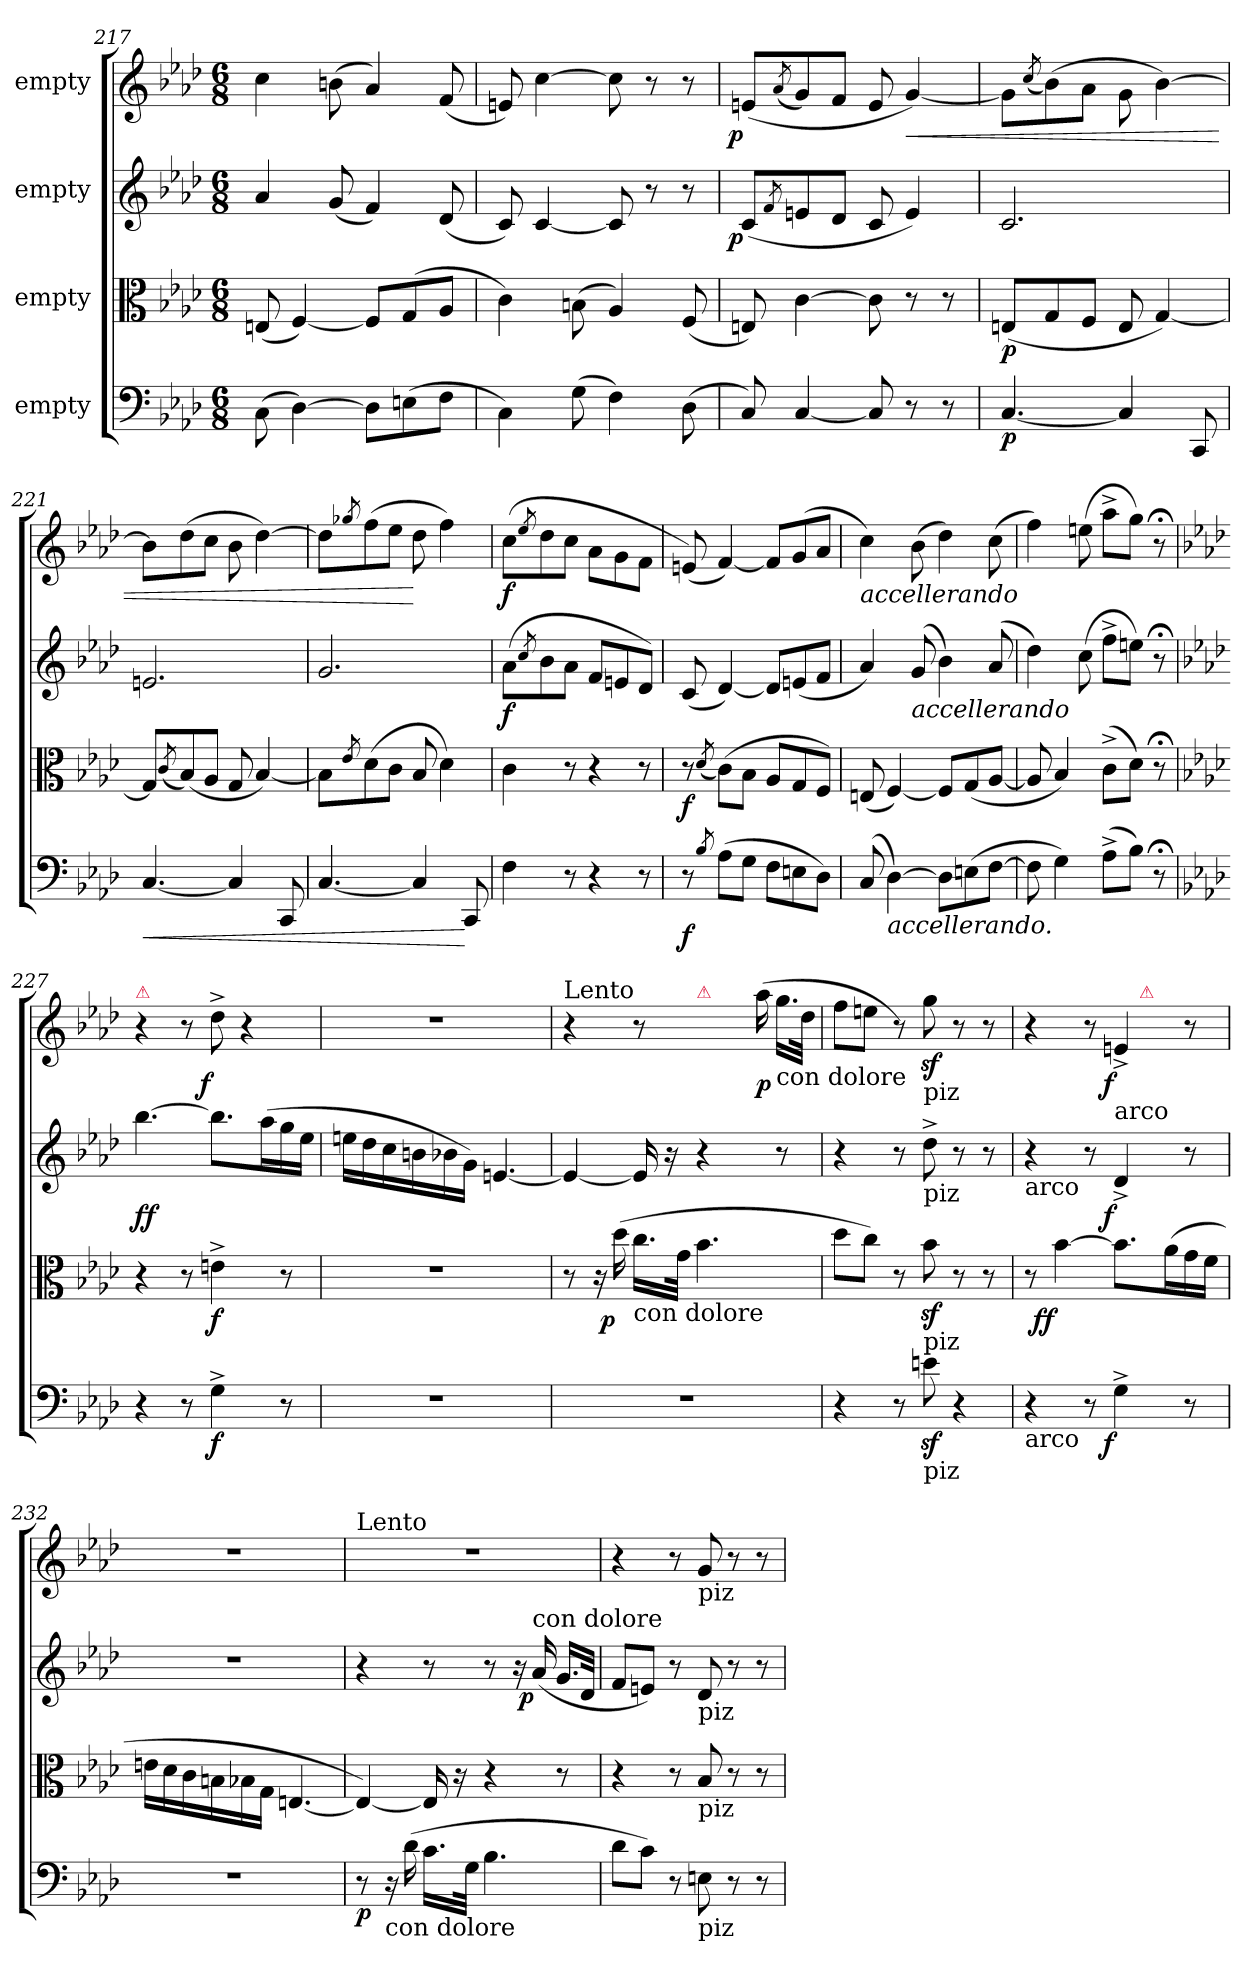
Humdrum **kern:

**kern	**dynam	**kern	**dynam	**kern	**dynam	**kern	**dynam
*part4	*part4	*part3	*part3	*part2	*part2	*part1	*part1
*staff4	*staff4	*staff3	*staff3	*staff2	*staff2	*staff1	*staff1
*I"empty	*	*I"empty	*	*I"empty	*	*I"empty	*
*clefF4	*	*clefC3	*	*clefG2	*	*clefG2	*
*k[b-e-a-d-]	*	*k[b-e-a-d-]	*	*k[b-e-a-d-]	*	*k[b-e-a-d-]	*
*M6/8	*	*M6/8	*	*M6/8	*	*M6/8	*
=217	=217	=217	=217	=217	=217	=217	=217
(8C\	.	(8En/	.	4a-/	.	4cc\	.
[4D-\)	.	[4F/)	.	.	.	.	.
.	.	.	.	(8g/	.	(8bn\	.
8D-\L]	.	8F/L]	.	4f/)	.	4a-/)	.
(8En\	.	(<8G/	.	.	.	.	.
8F\J	.	8A-/J	.	(8d-/	.	(8f/	.
=218	=218	=218	=218	=218	=218	=218	=218
4C\)	.	4c\)	.	8c/)	.	8en/)	.
.	.	.	.	[4c/	.	[4cc\	.
(8G\	.	(8Bn\	.	.	.	.	.
4F\)	.	4A-/)	.	8c/]	.	8cc\]	.
.	.	.	.	8r	.	8r	.
(8D-\	.	(8F/	.	8r	.	8r	.
=219	=219	=219	=219	=219	=219	=219	=219
!	!	!	!	!	!LO:DY:rj	!	!LO:DY:rj
8C/)	.	8En/)	.	(8c/L	p	(8en/L	p
.	.	.	.	8qf/	.	(8qa-/	.
[4C/	.	[4c\	.	8en/	.	8g/)	.
.	.	.	.	8d-/J	.	8f/J	.
8C/]	.	8c\]	.	8c/	.	8e/	.
!	!	!	!	!	!	!	!LO:HP:b
8r	.	8r	.	4e/)	.	[4g/)	<
8r	.	8r	.	.	.	.	.
=220	=220	=220	=220	=220	=220	=220	=220
[4.C/	p	(8En/L	p	2.c/	.	8g\L]	.
.	.	.	.	.	.	(8qcc/	.
.	.	8G/	.	.	.	(8b-\)	.
.	.	8F/J	.	.	.	8a-\J	.
4C/]	.	8E/	.	.	.	8g\	.
.	.	[4G/)	.	.	.	[4b-\)	.
8CC/	.	.	.	.	.	.	.
=221	=221	=221	=221	=221	=221	=221	=221
!	!LO:HP:b	!	!	!	!	!	!
[4.C/	<	8G/L]	.	2.en/	.	8b-\L]	.
.	.	(8qc/	.	.	.	.	.
.	.	(8B-/)	.	.	.	(8dd-\	.
.	.	8A-/J	.	.	.	8cc\J	.
4C/]	.	8G/	.	.	.	8b-\	.
.	.	[4B-/)	.	.	.	[4dd-\)	.
8CC/	.	.	.	.	.	.	.
=222	=222	=222	=222	=222	=222	=222	=222
[4.C/	.	8B-\L]	.	2.g/	.	8dd-\L]	.
.	.	8qe-/	.	.	.	8qgg-X/	.
.	.	(8d-\	.	.	.	(8ff\	.
.	.	8c\J	.	.	.	8ee-\J	.
4C/]	.	8B-/	.	.	.	8dd-\	[
.	.	4d-\)	.	.	.	4ff\)	.
8CC/	[	.	.	.	.	.	.
=223	=223	=223	=223	=223	=223	=223	=223
4F\	.	4c\	.	(8a-\L	f	(8cc\L	f
.	.	.	.	8qcc/	.	8qee-/	.
.	.	.	.	8b-\	.	8dd-\	.
8r	.	8r	.	8a-\J	.	8cc\J	.
4r	.	4r	.	8f/L	.	8a-\L	.
.	.	.	.	8en/	.	8g\	.
8r	.	8r	.	8d-/J)	.	8f\J	.
=224	=224	=224	=224	=224	=224	=224	=224
8r	f	8r	f	(8c/	.	(8en/)	.
8qB-/	.	(8qd-/	.	.	.	.	.
(8A-\L	.	(8c\L)	.	[4d-/)	.	[4f/)	.
8G\J	.	8B-\J	.	.	.	.	.
8F\L	.	8A-/L	.	8d-/L]	.	8f/L]	.
8En\	.	8G/	.	(8en/	.	(8g/	.
8D-\J)	.	8F/J)	.	8f/J	.	8a-/J	.
=225	=225	=225	=225	=225	=225	=225	=225
!	!	!	!	!	!	!LO:TX:b:i:t=accellerando	!
(8C/	.	(8En/	.	4a-/)	.	4cc\)	.
!LO:TX:b:i:t=accellerando.	!	!	!	!	!	!	!
[4D-\)	.	[4F/)	.	.	.	.	.
!	!	!	!	!LO:TX:b:i:t=accellerando	!	!	!
.	.	.	.	(8g/	.	(8b-\	.
8D-\L]	.	8F/L]	.	4b-\)	.	4dd-\)	.
(8En\	.	(8G/	.	.	.	.	.
[8F\J	.	[8A-/J	.	(8a-/	.	(8cc\	.
=226	=226	=226	=226	=226	=226	=226	=226
8F\]	.	8A-/]	.	4dd-\)	.	4ff\)	.
4G\)	.	4B-/)	.	.	.	.	.
.	.	.	.	(8cc\	.	(8een\	.
(8A-^\L	.	(8c^\L	.	8ff^\L	.	8aa-^\L	.
8B-\J)	.	8d-\J)	.	8een\J)	.	8gg\J)	.
8r;<	.	8r;<	.	8r;<	.	8r;<	.
=227	=227	=227	=227	=227	=227	=227	=227
*k[b-e-a-d-]	*	*k[b-e-a-d-]	*	*k[b-e-a-d-]	*	*k[b-e-a-d-]	*
!	!	!	!	!	!	!LO:TX:a:color=crimson:t=⚠	!
4r	.	4r	.	[4.bb-\	ff	4r	.
8r	.	8r	.	.	.	8r	.
!	!	!	!	!	!	!	!LO:DY:rj
4G^\	f	4en^\	f	8.bb-\L]	.	8dd-^\	f
.	.	.	.	.	.	4r	.
.	.	.	.	(16aa-\L	.	.	.
8r	.	8r	.	16gg\	.	.	.
.	.	.	.	16ee-\JJ	.	.	.
=228	=228	=228	=228	=228	=228	=228	=228
2.r	.	2.r	.	16een\LL	.	2.r	.
.	.	.	.	16dd-\	.	.	.
.	.	.	.	16cc\	.	.	.
.	.	.	.	16bn\	.	.	.
.	.	.	.	16b-X\	.	.	.
.	.	.	.	16g\JJ)	.	.	.
.	.	.	.	[4.en/	.	.	.
=229	=229	=229	=229	=229	=229	=229	=229
!	!	!	!	!	!	!LO:TX:a:t=Lento	!
2.r	.	8r	.	4en/_	.	4r	.
.	.	16r	.	.	.	.	.
!	!	!	!LO:DY:rj	!	!	!	!
.	.	(16dd-\	p	.	.	.	.
!	!	!LO:TX:b:t=con dolore	!	!	!	!	!
.	.	16.cc\LL	.	16e/]	.	8r	.
.	.	.	.	16r	.	.	.
.	.	32g\JJk	.	.	.	.	.
!	!	!	!	!	!	!LO:TX:a:color=crimson:t=⚠	!
.	.	4.b-\	.	4r	.	16ryy	.
.	.	.	.	.	.	16ryy	.
.	.	.	.	.	.	16ryy	.
.	.	.	.	.	.	(16aa-\	p
!	!	!	!	!	!	!LO:TX:b:t=con dolore	!
.	.	.	.	8r	.	16.gg\LL	.
.	.	.	.	.	.	32dd-\JJk	.
=230	=230	=230	=230	=230	=230	=230	=230
4r	.	8dd-\L	.	4r	.	8ff\L	.
.	.	8cc\J)	.	.	.	8een\J	.
8r	.	8r	.	8r	.	8r)	.
!	!	!	!	!	!	!LO:TX:b:t=piz	!
!	!	!	!	!LO:TX:b:t=piz	!	!	!
!	!	!LO:TX:b:t=piz	!	!	!	!	!
!LO:TX:b:t=piz	!	!	!	!	!	!	!
8enz>\	.	8b-z>\	.	8dd-^\	.	8ggz\	.
4r	.	8r	.	8r	.	8r	.
.	.	8r	.	8r	.	8r	.
=231	=231	=231	=231	=231	=231	=231	=231
!	!	!	!	!	!	!LO:TX:b:t=arco	!
!	!	!	!	!	!	!LO:TX:a:t=a Tempo	!
!	!	!	!	!LO:TX:b:t=arco	!	!	!
!LO:TX:b:t=arco	!	!	!	!	!	!	!
*	*	*	*	*	*	*^	*
4r	.	8r	.	4r	.	4r	4...ryy	.
!	!	!	!LO:DY:rj	!	!	!	!	!
.	.	[4b-\	ff	.	.	.	.	.
8r	.	.	.	8r	.	8r	.	.
!	!	!	!	!	!	!LO:TX:b:t=arco	!	!
!	!LO:DY:rj	!	!	!	!LO:DY:rj	!	!	!LO:DY:rj
4G^\	f	8.b-\L]	.	4d-^>/	f	4en^>/	.	f
!	!	!	!	!	!	!	!LO:TX:a:color=crimson:t=⚠	!
.	.	.	.	.	.	.	4ryy	.
.	.	(16a-\L	.	.	.	.	.	.
8r	.	16g\	.	8r	.	8r	.	.
.	.	16f\JJ	.	.	.	.	.	.
.	.	.	.	.	.	.	32ryy	.
*	*	*	*	*	*	*v	*v	*
=232	=232	=232	=232	=232	=232	=232	=232
2.r	.	16en\LL	.	2.r	.	2.r	.
.	.	16d-\	.	.	.	.	.
.	.	16c\	.	.	.	.	.
.	.	16Bn\	.	.	.	.	.
.	.	16B-X\	.	.	.	.	.
.	.	16G\JJ	.	.	.	.	.
.	.	[4.En/	.	.	.	.	.
=233	=233	=233	=233	=233	=233	=233	=233
!	!	!	!	!	!	!LO:TX:a:t=Lento	!
8r	p	4En/_)	.	4r	.	2.r	.
!LO:TX:b:t=con dolore	!	!	!	!	!	!	!
16r	.	.	.	.	.	.	.
(16d-\	.	.	.	.	.	.	.
16.c\LL	.	16E/]	.	8r	.	.	.
.	.	16r	.	.	.	.	.
32G\JJk	.	.	.	.	.	.	.
4.B-\	.	4r	.	8r	.	.	.
.	.	.	.	16r	.	.	.
!	!	!	!	!LO:TX:a:t=con dolore	!	!	!
!	!	!	!	!	!LO:DY:rj	!	!
.	.	.	.	(16a-/	p	.	.
.	.	8r	.	16.g/LL	.	.	.
.	.	.	.	32d-/JJk	.	.	.
=234	=234	=234	=234	=234	=234	=234	=234
8d-\L	.	4r	.	8f/L	.	4r	.
8c\J)	.	.	.	8en/J)	.	.	.
8r	.	8r	.	8r	.	8r	.
!	!	!	!	!	!	!LO:TX:b:t=piz	!
!	!	!	!	!LO:TX:b:t=piz	!	!	!
!	!	!LO:TX:b:t=piz	!	!	!	!	!
!LO:TX:b:t=piz	!	!	!	!	!	!	!
8En\	.	8B-/	.	8d-/	.	8g/	.
8r	.	8r	.	8r	.	8r	.
8r	.	8r	.	8r	.	8r	.
=	=	=	=	=	=	=	=
*-	*-	*-	*-	*-	*-	*-	*-
